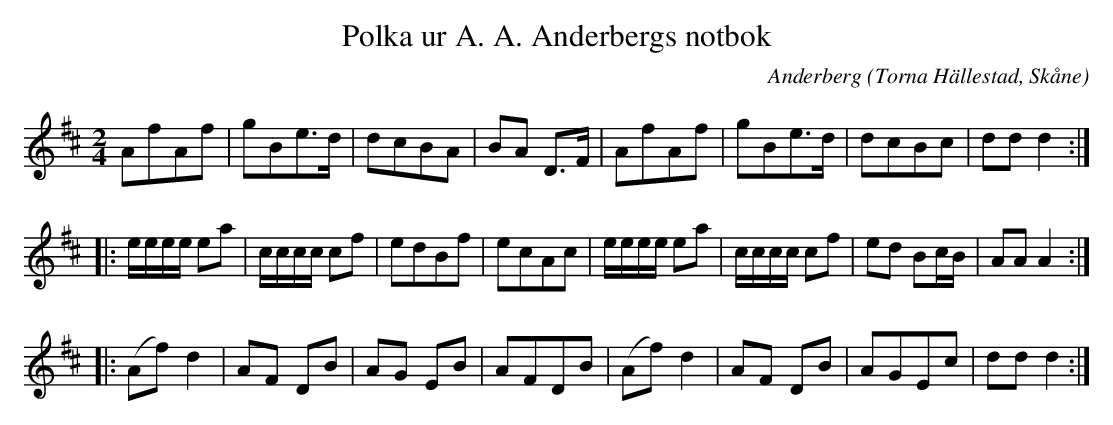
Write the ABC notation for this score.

X:1
T:Polka ur A. A. Anderbergs notbok
C:Anderberg
O:Torna Hällestad, Skåne
M:2/4
L:1/8
K:D
AfAf | gBe3/2d/ | dcBA | BA D3/2F/ | AfAf | gBe3/2d/ | dcBc | dd d2 :|
|: e/e/e/e/ ea | c/c/c/c/ cf | edBf | ecAc | e/e/e/e/ ea | c/c/c/c/ cf | ed Bc/B/ | AA A2 :|
|: (Af) d2 | AF DB | AG EB | AFDB | (Af) d2 | AF DB | AGEc | ddd2 :|
